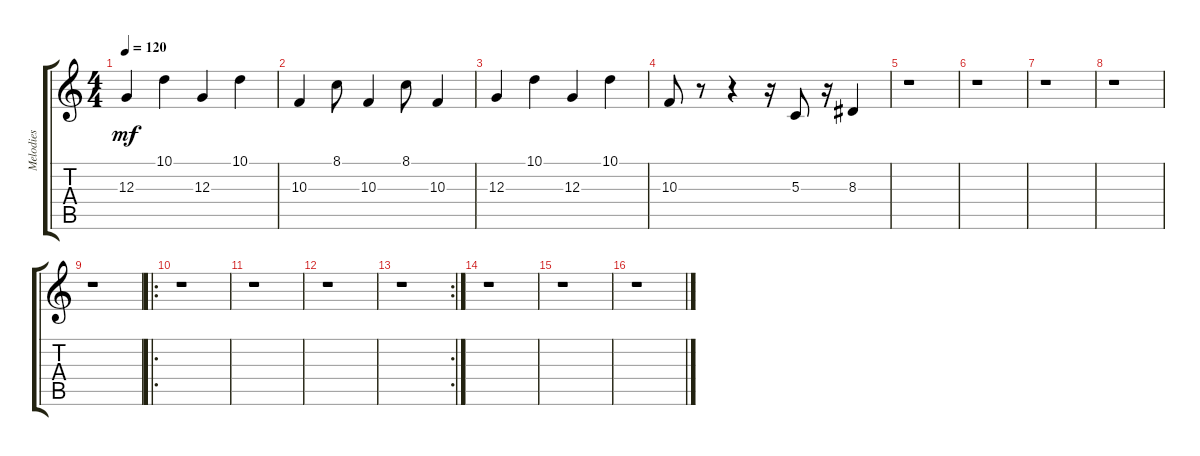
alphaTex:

\track ("Melodies" "Melodies") {instrument panflute}
\staff {score tabs}
\tuning (E4 B3 G3 D3 A2 E2) {hide}
\ts (4 4)
\tempo 120
\clef g2
\ks c
12.3.4{dy mf volume 13 instrument panflute} 10.1.4 12.3.4 10.1.4 |
10.3.4 8.1.8 10.3.4 8.1.8 10.3.4 |
12.3.4 10.1.4 12.3.4 10.1.4 |
10.3.8 r.8 r.4 r.16 5.3.8 r.16 8.3.4 |
r.1 |
r.1 |
r.1 |
r.1 |
r.1 |
\ro
r.1 |
r.1 |
r.1 |
\rc 2
r.1 |
r.1 |
r.1 |
r.1
